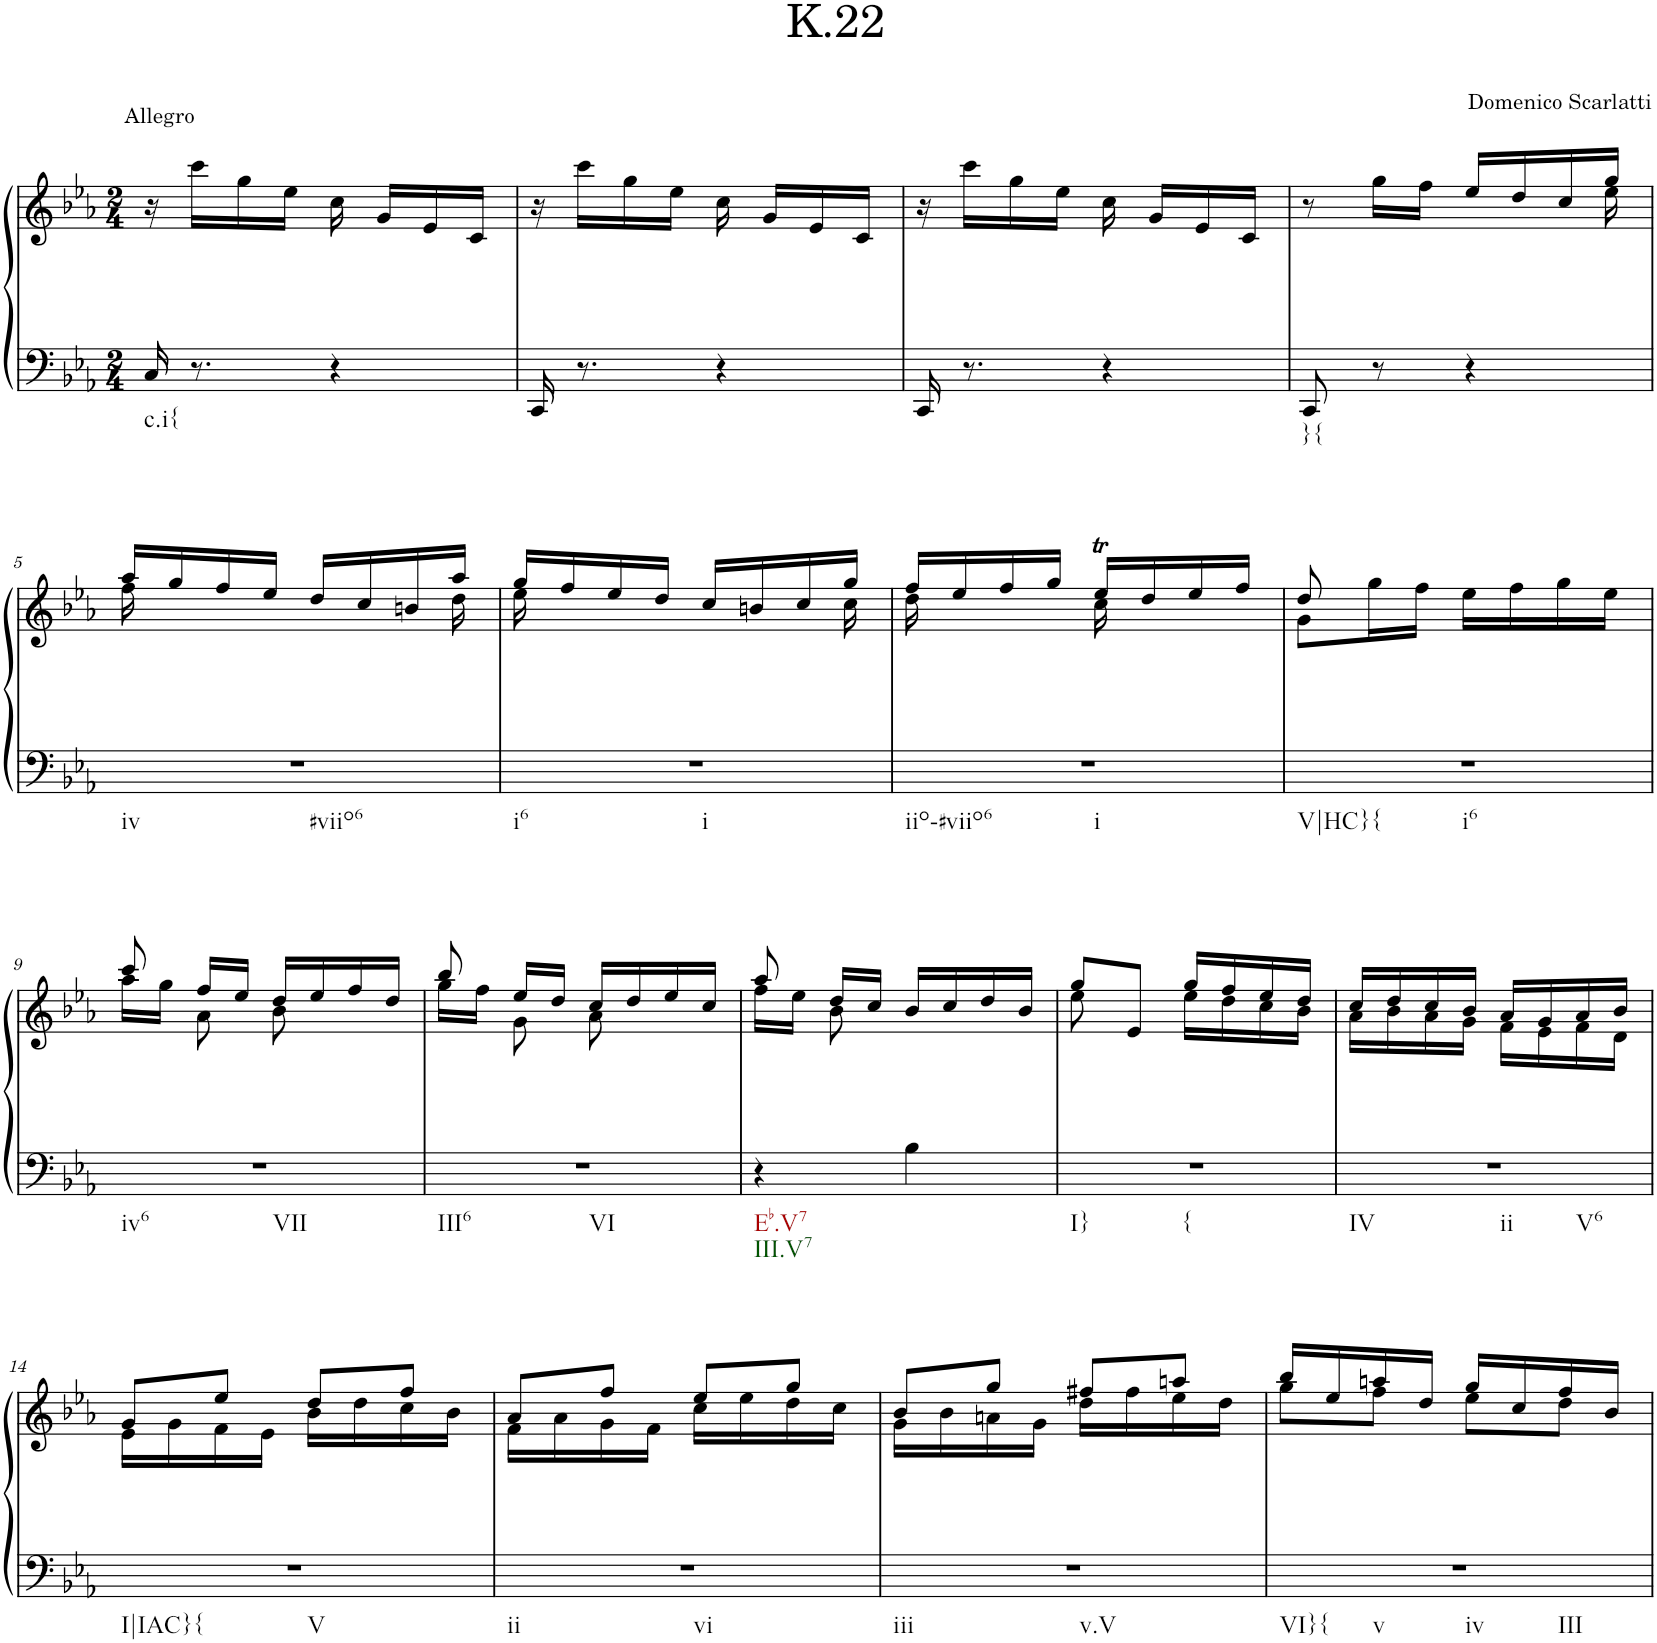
**kern	**kern
*part1	*part1
*staff2	*staff1
*I"Piano	*
*I'Pno.	*
*clefF4	*clefG2
*k[b-e-a-]	*k[b-e-a-]
*M2/4	*M2/4
=1	=1
!	!LO:TX:a:t=Allegro
!LO:TX:b:t=c.i{	!
16C/	16r
8.r	16ccc\LL
.	16gg\
.	16ee-\JJ
4r	16cc\
.	16g/LL
.	16e-/
.	16c/JJ
=2	=2
16CC/	16r
8.r	16ccc\LL
.	16gg\
.	16ee-\JJ
4r	16cc\
.	16g/LL
.	16e-/
.	16c/JJ
=3	=3
16CC/	16r
8.r	16ccc\LL
.	16gg\
.	16ee-\JJ
4r	16cc\
.	16g/LL
.	16e-/
.	16c/JJ
=4	=4
*	*^
!LO:TX:b:t=}{	!	!
8CC/	8r	4..ryy
8r	16gg\LL	.
.	16ff\JJ	.
4r	16ee-/LL	.
.	16dd/	.
.	16cc/	.
.	16gg/JJ	16ee-\
!!LO:LB:g=z	!!
=5	=5	=5
!LO:TX:b:t=iv	!	!
!LO:TX:b:t=#viio6	!	!
2r	16aa-/LL	16ff\
.	16gg/	4.ryy
.	16ff/	.
.	16ee-/JJ	.
.	16dd/LL	.
.	16cc/	.
.	16bn/	.
.	16aa-/JJ	16dd\
=6	=6	=6
!LO:TX:b:t=i6	!	!
!LO:TX:b:t=i	!	!
2r	16gg/LL	16ee-\
.	16ff/	4.ryy
.	16ee-/	.
.	16dd/JJ	.
.	16cc/LL	.
.	16bn/	.
.	16cc/	.
.	16gg/JJ	16cc\
=7	=7	=7
!LO:TX:b:t=iio-#viio6	!	!
!LO:TX:b:t=i	!	!
2r	16ff/LL	16dd\
.	16ee-/	8.ryy
.	16ff/	.
.	16gg/JJ	.
.	16ee-T/LL	16cc\
.	16dd/	8.ryy
.	16ee-/	.
.	16ff/JJ	.
=8	=8	=8
!LO:TX:b:t=V|HC}{	!	!
!LO:TX:b:t=i6	!	!
2r	8dd/	8g\L
.	8ryy	16gg\L
.	.	16ff\JJ
.	16ee-\LL	4ryy
.	16ff\	.
.	16gg\	.
.	16ee-\JJ	.
!!LO:LB:g=z	!!
=9	=9	=9
!LO:TX:b:t=iv6	!	!
!LO:TX:b:t=VII	!	!
2r	8ccc/	16aa-\LL
.	.	16gg\JJ
.	16ff/LL	8a-\
.	16ee-/JJ	.
.	16dd/LL	8b-\
.	16ee-/	.
.	16ff/	8ryy
.	16dd/JJ	.
=10	=10	=10
!LO:TX:b:t=III6	!	!
!LO:TX:b:t=VI	!	!
2r	8bb-/	16gg\LL
.	.	16ff\JJ
.	16ee-/LL	8g\
.	16dd/JJ	.
.	16cc/LL	8a-\
.	16dd/	.
.	16ee-/	8ryy
.	16cc/JJ	.
=11	=11	=11
!LO:TX:b:t=Eb.V7	!	!
!LO:TX:b:t=III.V7	!	!
4r	8aa-/	16ff\LL
.	.	16ee-\JJ
.	16dd/LL	8b-\
.	16cc/JJ	.
4B-\	16b-/LL	4ryy
.	16cc/	.
.	16dd/	.
.	16b-/JJ	.
=12	=12	=12
!LO:TX:b:t=I}	!	!
!LO:TX:b:t={	!	!
2r	8gg/L	8ee-\
.	8e-/J	8ryy
.	16gg/LL	16ee-\LL
.	16ff/	16dd\
.	16ee-/	16cc\
.	16dd/JJ	16b-\JJ
=13	=13	=13
!LO:TX:b:t=IV	!	!
!LO:TX:b:t=ii	!	!
!LO:TX:b:t=V6	!	!
2r	16cc/LL	16a-\LL
.	16dd/	16b-\
.	16cc/	16a-\
.	16b-/JJ	16g\JJ
.	16a-/LL	16f\LL
.	16g/	16e-\
.	16a-/	16f\
.	16b-/JJ	16d\JJ
!!LO:LB:g=z	!!
=14	=14	=14
!LO:TX:b:t=I|IAC}{	!	!
!LO:TX:b:t=V	!	!
2r	8g/L	16e-\LL
.	.	16g\
.	8ee-/J	16f\
.	.	16e-\JJ
.	8dd/L	16b-\LL
.	.	16dd\
.	8ff/J	16cc\
.	.	16b-\JJ
=15	=15	=15
!LO:TX:b:t=ii	!	!
!LO:TX:b:t=vi	!	!
2r	8a-/L	16f\LL
.	.	16a-\
.	8ff/J	16g\
.	.	16f\JJ
.	8ee-/L	16cc\LL
.	.	16ee-\
.	8gg/J	16dd\
.	.	16cc\JJ
=16	=16	=16
!LO:TX:b:t=iii	!	!
!LO:TX:b:t=v.V	!	!
2r	8b-/L	16g\LL
.	.	16b-\
.	8gg/J	16an\
.	.	16g\JJ
.	8ff#X/L	16dd\LL
.	.	16ff#\
.	8aan/J	16ee-\
.	.	16dd\JJ
=17	=17	=17
!LO:TX:b:t=VI}{	!	!
!LO:TX:b:t=v	!	!
!LO:TX:b:t=iv	!	!
!LO:TX:b:t=III	!	!
2r	16bb-/LL	8gg\L
.	16ee-/	.
.	16aan/	8ff\J
.	16dd/JJ	.
.	16gg/LL	8ee-\L
.	16cc/	.
.	16ff/	8dd\J
.	16b-/JJ	.
*	*v	*v
=	=
*-	*-
